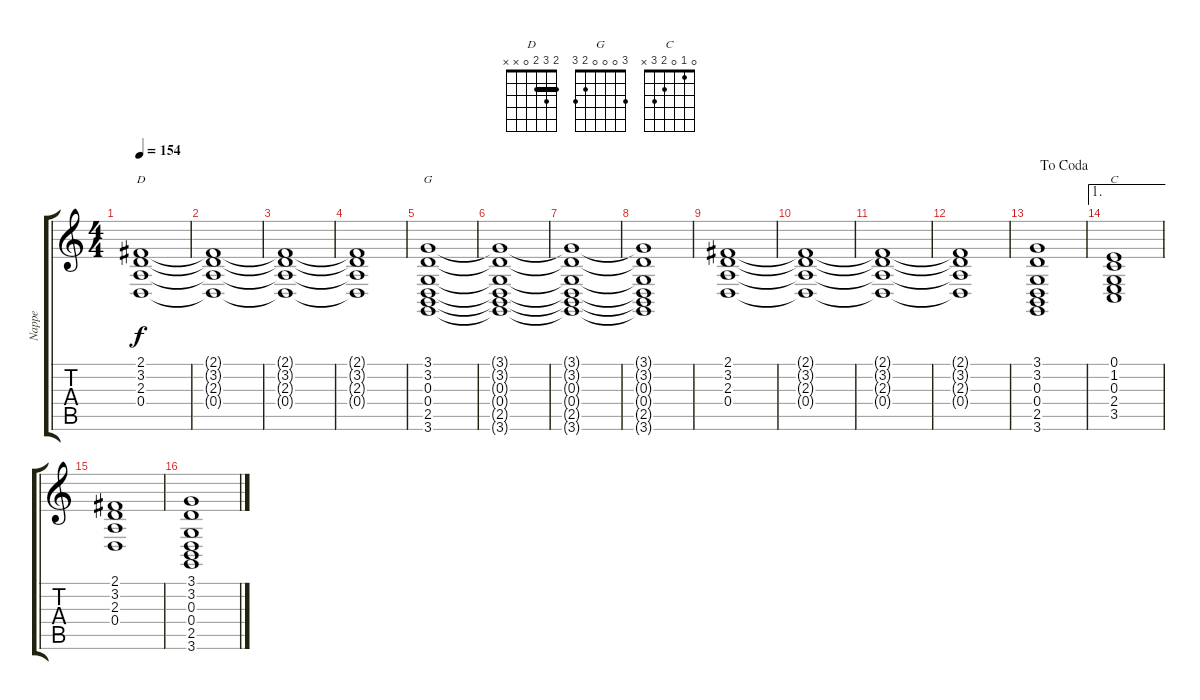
\track ("Nappe" "Nappe") {instrument choiraahs}
\staff {score tabs}
\tuning (E4 B3 G3 D3 A2 E2) {hide}
\chord ("D" 2 3 2 0 x x) {barre 2}
\chord ("G" 3 0 0 0 2 3)
\chord ("C" 0 1 0 2 3 x)
\ts (4 4)
\tempo 154
\clef g2
\ks c
(2.1 3.2 2.3 0.4).1{ch "D" dy f} |
(2.1{t} 3.2{t} 2.3{t} 0.4{t}).1 |
(2.1{t} 3.2{t} 2.3{t} 0.4{t}).1 |
(2.1{t} 3.2{t} 2.3{t} 0.4{t}).1 |
(3.1 3.2 0.3 0.4 2.5 3.6).1{ch "G"} |
(3.1{t} 3.2{t} 0.3{t} 0.4{t} 2.5{t} 3.6{t}).1 |
(3.1{t} 3.2{t} 0.3{t} 0.4{t} 2.5{t} 3.6{t}).1 |
(3.1{t} 3.2{t} 0.3{t} 0.4{t} 2.5{t} 3.6{t}).1 |
(2.1 3.2 2.3 0.4).1 |
(2.1{t} 3.2{t} 2.3{t} 0.4{t}).1 |
(2.1{t} 3.2{t} 2.3{t} 0.4{t}).1 |
(2.1{t} 3.2{t} 2.3{t} 0.4{t}).1 |
\jump dacoda
(3.1 3.2 0.3 0.4 2.5 3.6).1 |
\ae 1
(0.1 1.2 0.3 2.4 3.5).1{ch "C"} |
(2.1 3.2 2.3 0.4).1 |
(3.1 3.2 0.3 0.4 2.5 3.6).1
